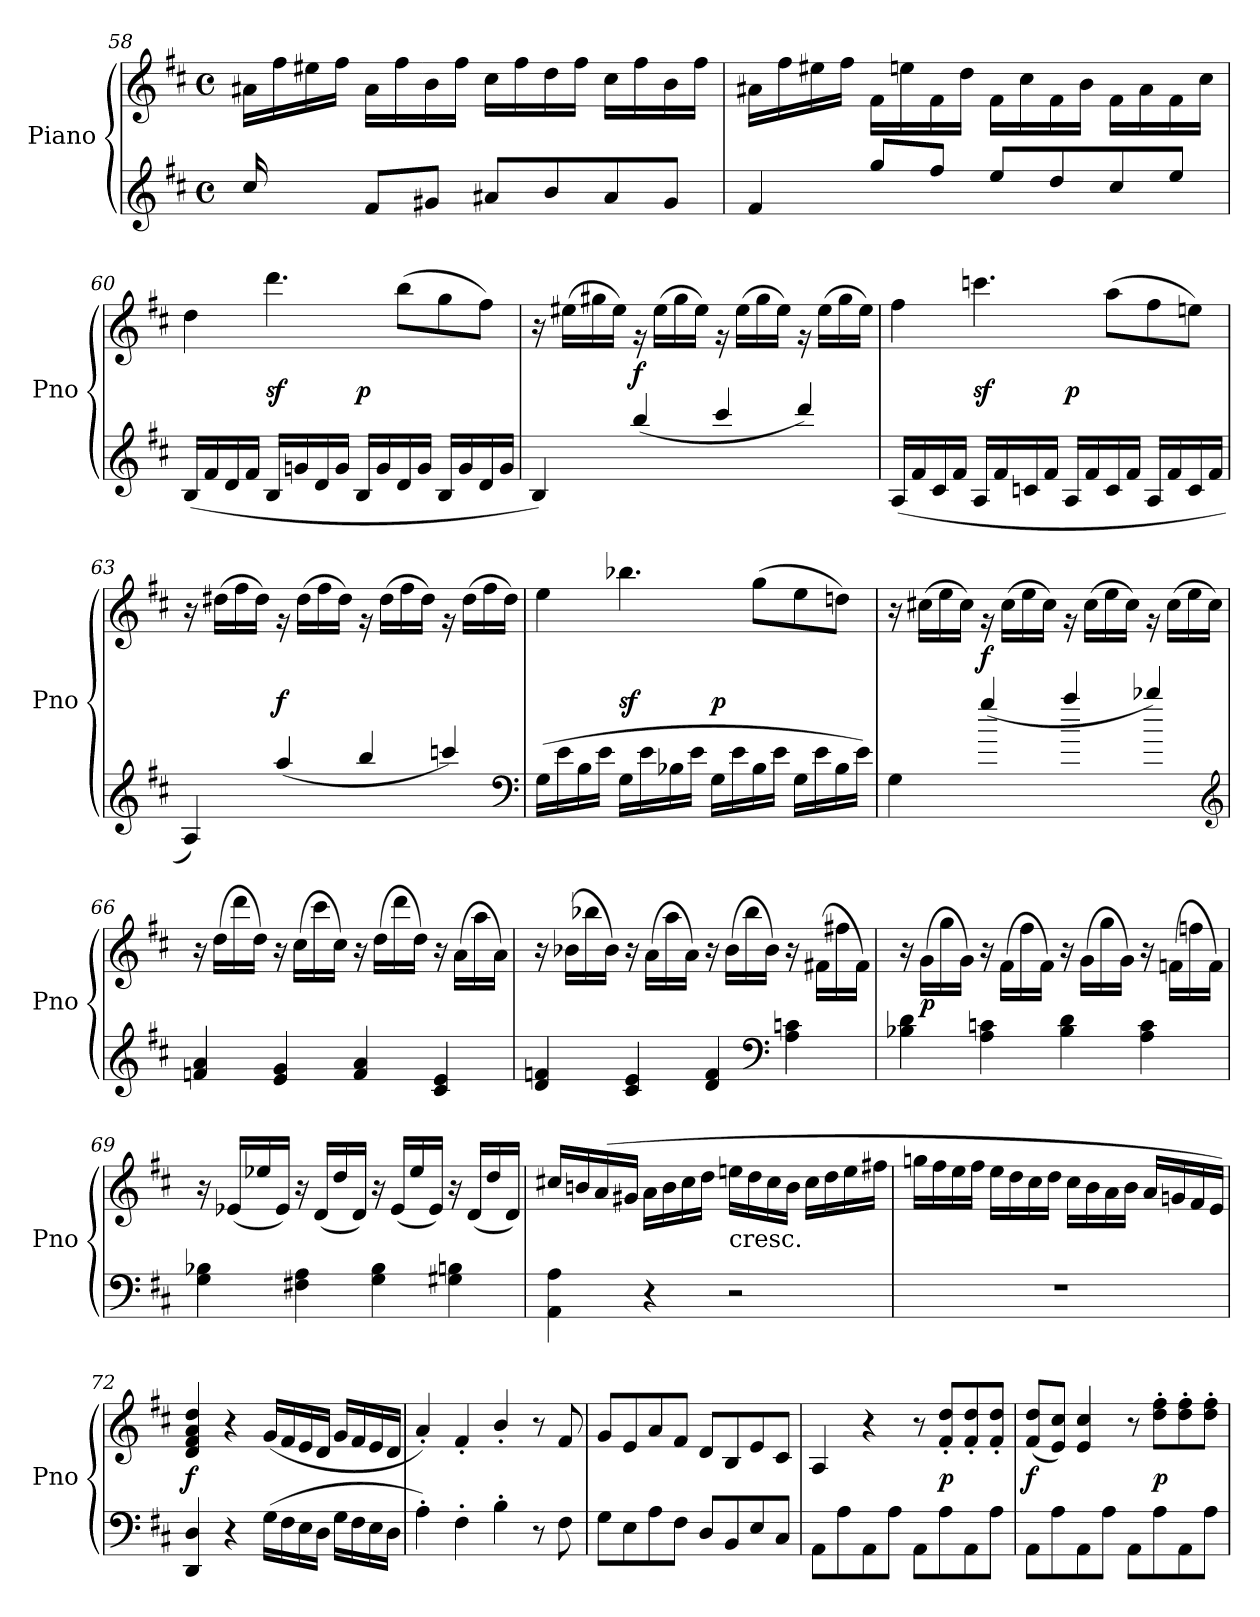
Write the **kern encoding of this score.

**kern	**kern	**dynam
*part1	*part1	*part1
*staff2	*staff1	*staff1/2
*I"Piano	*	*
*I'Pno	*	*
*clefG2	*clefG2	*
*k[f#c#]	*k[f#c#]	*
*D:	*D:	*
*M4/4	*M4/4	*
*met(c)	*met(c)	*
=58	=58	=58
16cc#/	16a#X\LL	.
8.ryy	16ff#\	.
.	16ee#X\	.
.	16ff#\JJ	.
8f#L	16a#LL	.
.	16ff#	.
8g#XJ	16b	.
.	16ff#JJ	.
8a#XL	16cc#LL	.
.	16ff#	.
8b	16dd	.
.	16ff#JJ	.
8a#	16cc#LL	.
.	16ff#	.
8g#J	16b	.
.	16ff#JJ	.
=59	=59	=59
4f#	16a#XLL	.
.	16ff#	.
.	16ee#X	.
.	16ff#JJ	.
8gg/L	16f#\LL	.
.	16een\	.
8ff#/J	16f#\	.
.	16dd\JJ	.
8ee/L	16f#\LL	.
.	16cc#\	.
8dd/	16f#\	.
.	16b\JJ	.
8cc#/	16f#\LL	.
.	16a#\	.
8ee/J	16f#\	.
.	16cc#\JJ	.
=60	=60	=60
*	*^	*
(16BLL	4dd	2ryy	.
16f#	.	.	.
16d	.	.	.
16f#JJ	.	.	.
16BLL	4.ddd	.	sf
16gn	.	.	.
16d	.	.	.
16gJJ	.	.	.
16BLL	.	2ryy	p
16g	.	.	.
16d	(8bbL	.	.
16gJJ	.	.	.
16BLL	8gg	.	.
16g	.	.	.
16d	8ff#J)	.	.
16gJJ	.	.	.
*	*v	*v	*
=61	=61	=61
4B)	16r	.
.	(16ee#X\LL	.
.	16gg#X\	.
.	16ee#\JJ)	.
(>4bb/	16rg	f
.	(<16ee#\LL	.
.	16gg#\	.
.	16ee#\JJ)	.
4ccc#/	16rg	.
.	(<16ee#\LL	.
.	16gg#\	.
.	16ee#\JJ)	.
4ddd/)	16rg	.
.	(<16ee#\LL	.
.	16gg#\	.
.	16ee#\JJ)	.
=62	=62	=62
*	*^	*
(16ALL	4ff#	2ryy	.
16f#	.	.	.
16c#	.	.	.
16f#JJ	.	.	.
16ALL	4.cccn	.	sf
16f#	.	.	.
16cn	.	.	.
16f#JJ	.	.	.
16ALL	.	2ryy	p
16f#	.	.	.
16c	(8aaL	.	.
16f#JJ	.	.	.
16ALL	8ff#	.	.
16f#	.	.	.
16c	8eenJ)	.	.
16f#JJ	.	.	.
*	*v	*v	*
=63	=63	=63
4A)	16r	.
.	(16dd#X\LL	.
.	16ff#\	.
.	16dd#\JJ)	.
(>4aa/	16rg	f
.	(<16dd#\LL	.
.	16ff#\	.
.	16dd#\JJ)	.
4bb/	16rg	.
.	(<16dd#\LL	.
.	16ff#\	.
.	16dd#\JJ)	.
4cccn/)	16rg	.
.	(<16dd#\LL	.
.	16ff#\	.
.	16dd#\JJ)	.
*clefF4	*	*
=64	=64	=64
*	*^	*
(16GLL	4ee	2ryy	.
16e	.	.	.
16B	.	.	.
16eJJ	.	.	.
16GLL	4.bb-X	.	sf
16e	.	.	.
16B-X	.	.	.
16eJJ	.	.	.
16GLL	.	2ryy	p
16e	.	.	.
16B-	(8ggL	.	.
16eJJ	.	.	.
16GLL	8ee	.	.
16e	.	.	.
16B-	8ddnJ)	.	.
16eJJ)	.	.	.
*	*v	*v	*
=65	=65	=65
4G	16r	.
.	(16cc#XLL	.
.	16ee	.
.	16cc#JJ)	.
(>4gg/	16rg	f
.	(<16cc#\LL	.
.	16ee\	.
.	16cc#\JJ)	.
4aa/	16rg	.
.	(<16cc#\LL	.
.	16ee\	.
.	16cc#\JJ)	.
4bb-X/)	16rg	.
.	(<16cc#\LL	.
.	16ee\	.
.	16cc#\JJ)	.
*clefG2	*	*
=66	=66	=66
4fn 4a	16r	.
.	(16ddLL	.
.	16ddd	.
.	16ddJJ)	.
4e 4g	16r	.
.	(16cc#LL	.
.	16ccc#	.
.	16cc#JJ)	.
4f 4a	16r	.
.	(16ddLL	.
.	16ddd	.
.	16ddJJ)	.
4c# 4e	16r	.
.	(16aLL	.
.	16aa	.
.	16aJJ)	.
=67	=67	=67
4d 4fn	16r	.
.	(16b-XLL	.
.	16bb-X	.
.	16b-JJ)	.
4c# 4e	16r	.
.	(16aLL	.
.	16aa	.
.	16aJJ)	.
4d 4f	16r	.
.	(16b-LL	.
.	16bb-	.
.	16b-JJ)	.
*clefF4	*	*
4A 4cn	16r	.
.	(16f#X\LL	.
.	16ff#X\	.
.	16f#\JJ)	.
=68	=68	=68
4B-X 4d	16r	.
.	(16gLL	p
.	16gg	.
.	16gJJ)	.
4A 4cn	16r	.
.	(16f#\LL	.
.	16ff#\	.
.	16f#\JJ)	.
4B- 4d	16r	.
.	(16gLL	.
.	16gg	.
.	16gJJ)	.
4A 4c	16r	.
.	(16fn\LL	.
.	16ffn\	.
.	16f\JJ)	.
=69	=69	=69
4G 4B-X	16r	.
.	(16e-XLL	.
.	16ee-X	.
.	16e-JJ)	.
4F#X 4A	16r	.
.	(16dLL	.
.	16dd	.
.	16dJJ)	.
4G 4B-	16r	.
.	(16e-LL	.
.	16ee-	.
.	16e-JJ)	.
4G#X 4Bn	16r	.
.	(16dLL	.
.	16dd	.
.	16dJJ)	.
=70	=70	=70
4AA 4A	16cc#XLL	.
.	16bn	.
.	(16a	.
.	16g#XJJ	.
4r	16aLL	.
.	16b	.
.	16cc#	.
.	16ddJJ	.
!	!LO:TX:c:t=cresc.	!
2r	16eenLL	.
.	16dd	.
.	16cc#	.
.	16bJJ	.
.	16cc#LL	.
.	16dd	.
.	16ee	.
.	16ff#XJJ	.
=71	=71	=71
1r	16ggnLL	.
.	16ff#	.
.	16ee	.
.	16ff#JJ	.
.	16eeLL	.
.	16dd	.
.	16cc#	.
.	16ddJJ	.
.	16cc#LL	.
.	16b	.
.	16a	.
.	16bJJ	.
.	16aLL	.
.	16gn	.
.	16f#	.
.	16eJJ)	.
=72	=72	=72
4DD 4D	4d 4f# 4a 4dd	f
4r	4r	.
(16GLL	(16gLL	.
16F#	16f#	.
16E	16e	.
16DJJ	16dJJ	.
16GLL	16gLL	.
16F#	16f#	.
16E	16e	.
16DJJ	16dJJ	.
=73	=73	=73
4A')	4a')	.
4F#'	4f#'	.
4B'	4b'/	.
8r	8r	.
8F#	8f#	.
=74	=74	=74
8GL	8gL	.
8E	8e	.
8A	8a	.
8F#J	8f#J	.
8DL	8dL	.
8BB	8B	.
8E	8e	.
8C#J	8c#J	.
=75	=75	=75
8AAL	4A	.
8A	.	.
8AA	4r	.
8AJ	.	.
8AAL	8r	.
8A	8f#' 8dd'L	p
8AA	8f#' 8dd'	.
8AJ	8f#' 8dd'J	.
=76	=76	=76
8AAL	(8f# 8ddL	f
8A	8e 8cc#J)	.
8AA	4e 4cc#	.
8AJ	.	.
8AAL	8r	.
8A	8dd' 8ff#'L	p
8AA	8dd' 8ff#'	.
8AJ	8dd' 8ff#'J	.
=	=	=
*-	*-	*-
